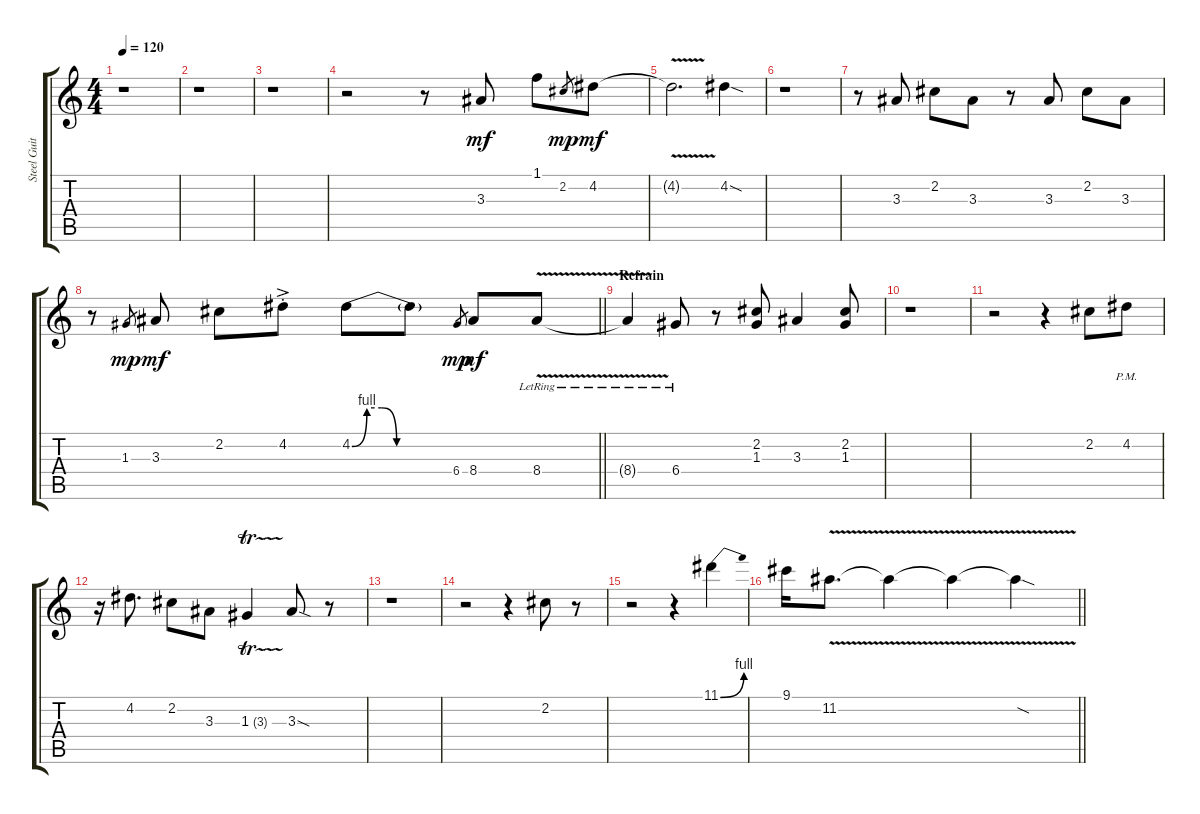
\track ("Steel Guitar" "Steel Guit") {instrument acousticguitarsteel}
\staff {score tabs}
\tuning (E4 B3 G3 D3 A2 E2) {hide}
\ts (4 4)
\tempo 120
\clef g2
\ks c
r.1{dy mf} |
r.1 |
r.1 |
r.2 r.8 3.3.8 1.1.8 2.2.8{gr dy mp} 4.2.8{dy mf} |
4.2{v t}.2{d} 4.2{sod}.4 |
r.1 |
r.8 3.3.8 2.2.8 3.3.8 r.8 3.3.8 2.2.8 3.3.8 |
\barLineRight lightlight
r.8 1.3.8{gr dy mp} 3.3.8{dy mf} 2.2.8 4.2{ac st}.8 4.2{be (custom 0 0 15 4 30 4 45 0 60 0)}.8 4.2{be (hold 0 0 60 0) t}.8 6.4.8{gr dy mp} 8.4.8{dy mf} 8.4{v lr}.8 |
\section ("" "Refrain")
8.4{v lr t}.4 6.4{lr}.8 r.8 (2.2 1.3).8 3.3.4 (2.2 1.3).8 |
r.1 |
r.2 r.4 2.2.8 4.2{pm}.8 |
r.16 4.2.8{d} 2.2.8 3.3.8 1.3{tr (3 32)}.4 3.3{sod}.8 r.8 |
r.1 |
r.2 r.4 2.2.8 r.8 |
r.2 r.4 11.1{be (bend 0 0 60 4)}.4 |
\barLineRight lightlight
9.1.16 11.2{v}.8{d} 11.2{v t}.4 11.2{v t}.4 11.2{v sod t}.4
